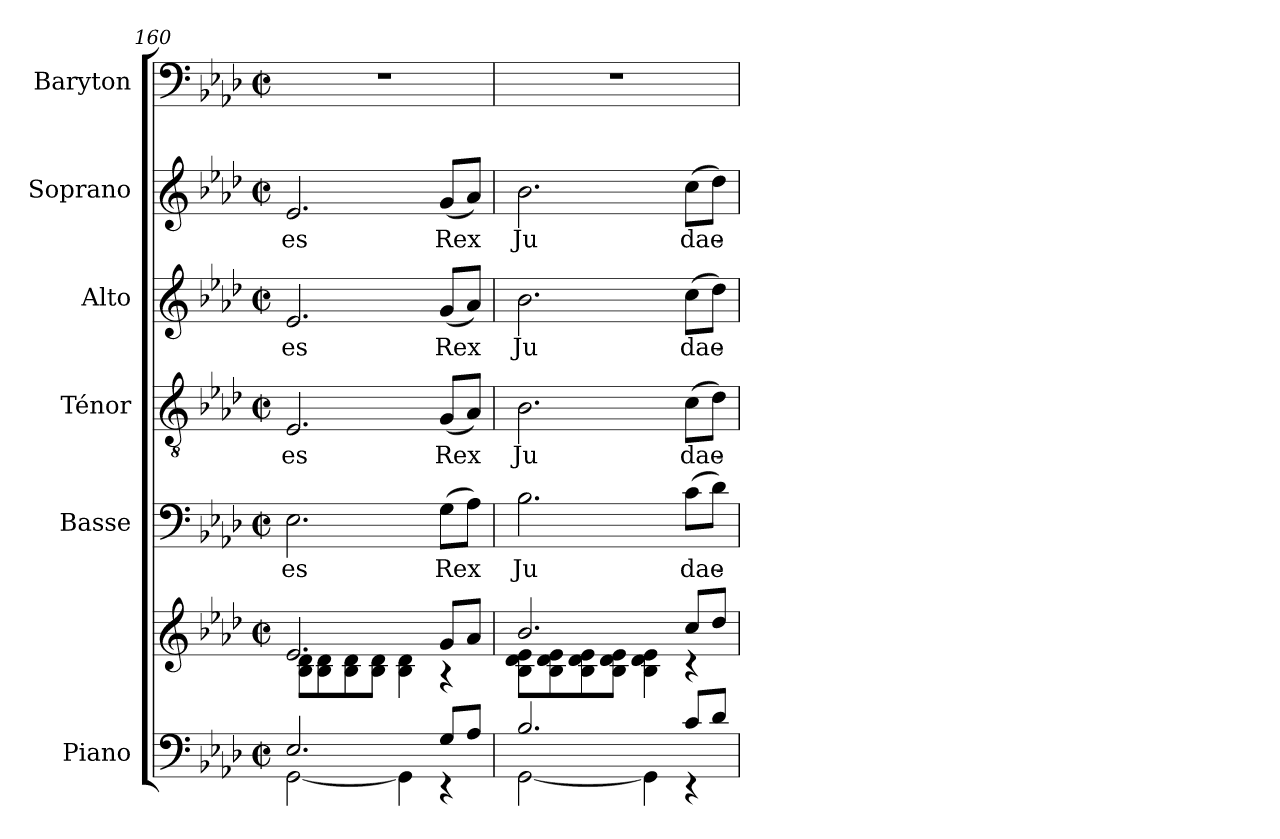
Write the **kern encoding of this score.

**kern	**kern	**kern	**text	**kern	**text	**kern	**text	**kern	**text	**kern
*part6	*part6	*part5	*part5	*part4	*part4	*part3	*part3	*part2	*part2	*part1
*staff7	*staff6	*staff5	*staff5	*staff4	*staff4	*staff3	*staff3	*staff2	*staff2	*staff1
*I"Piano	*	*I"Basse	*	*I"Ténor	*	*I"Alto	*	*I"Soprano	*	*I"Baryton
*I'Pno.	*	*I'B.	*	*I'T.	*	*I'Alt.	*	*I'So.	*	*I'Bar.
*clefF4	*clefG2	*clefF4	*	*clefGv2	*	*clefG2	*	*clefG2	*	*clefF4
*k[b-e-a-d-]	*k[b-e-a-d-]	*k[b-e-a-d-]	*	*k[b-e-a-d-]	*	*k[b-e-a-d-]	*	*k[b-e-a-d-]	*	*k[b-e-a-d-]
*M4/4	*M4/4	*M4/4	*	*M4/4	*	*M4/4	*	*M4/4	*	*M4/4
*met(c|)	*met(c|)	*met(c|)	*	*met(c|)	*	*met(c|)	*	*met(c|)	*	*met(c|)
=160	=160	=160	=160	=160	=160	=160	=160	=160	=160	=160
*^	*^	*	*	*	*	*	*	*	*	*
!	!	!	!	!	!LO:LY:b	!	!LO:LY:b	!	!LO:LY:b	!	!LO:LY:b	!
2.E-/	[2GG\	2.e-/	8B-\ 8d-\L	2.E-\	es	2.E-/	es	2.e-/	es	2.e-/	es	1r
.	.	.	8B-\ 8d-\	.	.	.	.	.	.	.	.	.
.	.	.	8B-\ 8d-\	.	.	.	.	.	.	.	.	.
.	.	.	8B-\ 8d-\J	.	.	.	.	.	.	.	.	.
.	4GG\]	.	4B-\ 4d-\	.	.	.	.	.	.	.	.	.
!	!	!	!	!	!LO:LY:b	!	!LO:LY:b	!	!LO:LY:b	!	!LO:LY:b	!
8G/L	4r	8g/L	4r	(8G\L	Rex	(8G/L	Rex	(8g/L	Rex	(8g/L	Rex	.
8A-/J	.	8a-/J	.	8A-\J)	.	8A-/J)	.	8a-/J)	.	8a-/J)	.	.
=161	=161	=161	=161	=161	=161	=161	=161	=161	=161	=161	=161	=161
!	!	!	!	!	!LO:LY:b	!	!LO:LY:b	!	!LO:LY:b	!	!LO:LY:b	!
2.B-/	[2GG\	2.b-/	8B-\ 8d-\ 8e-\L	2.B-\	Ju	2.B-\	Ju	2.b-\	Ju	2.b-\	Ju	1r
.	.	.	8B-\ 8d-\ 8e-\	.	.	.	.	.	.	.	.	.
.	.	.	8B-\ 8d-\ 8e-\	.	.	.	.	.	.	.	.	.
.	.	.	8B-\ 8d-\ 8e-\J	.	.	.	.	.	.	.	.	.
.	4GG\]	.	4B-\ 4d-\ 4e-\	.	.	.	.	.	.	.	.	.
!	!	!	!	!	!LO:LY:b	!	!LO:LY:b	!	!LO:LY:b	!	!LO:LY:b	!
8c/L	4r	8cc/L	4r	(8c\L	-dae-	(8c\L	-dae-	(8cc\L	-dae-	(8cc\L	-dae-	.
8d-/J	.	8dd-/J	.	8d-\J)	.	8d-\J)	.	8dd-\J)	.	8dd-\J)	.	.
*v	*v	*	*	*	*	*	*	*	*	*	*	*
*	*v	*v	*	*	*	*	*	*	*	*	*
=	=	=	=	=	=	=	=	=	=	=
*-	*-	*-	*-	*-	*-	*-	*-	*-	*-	*-
